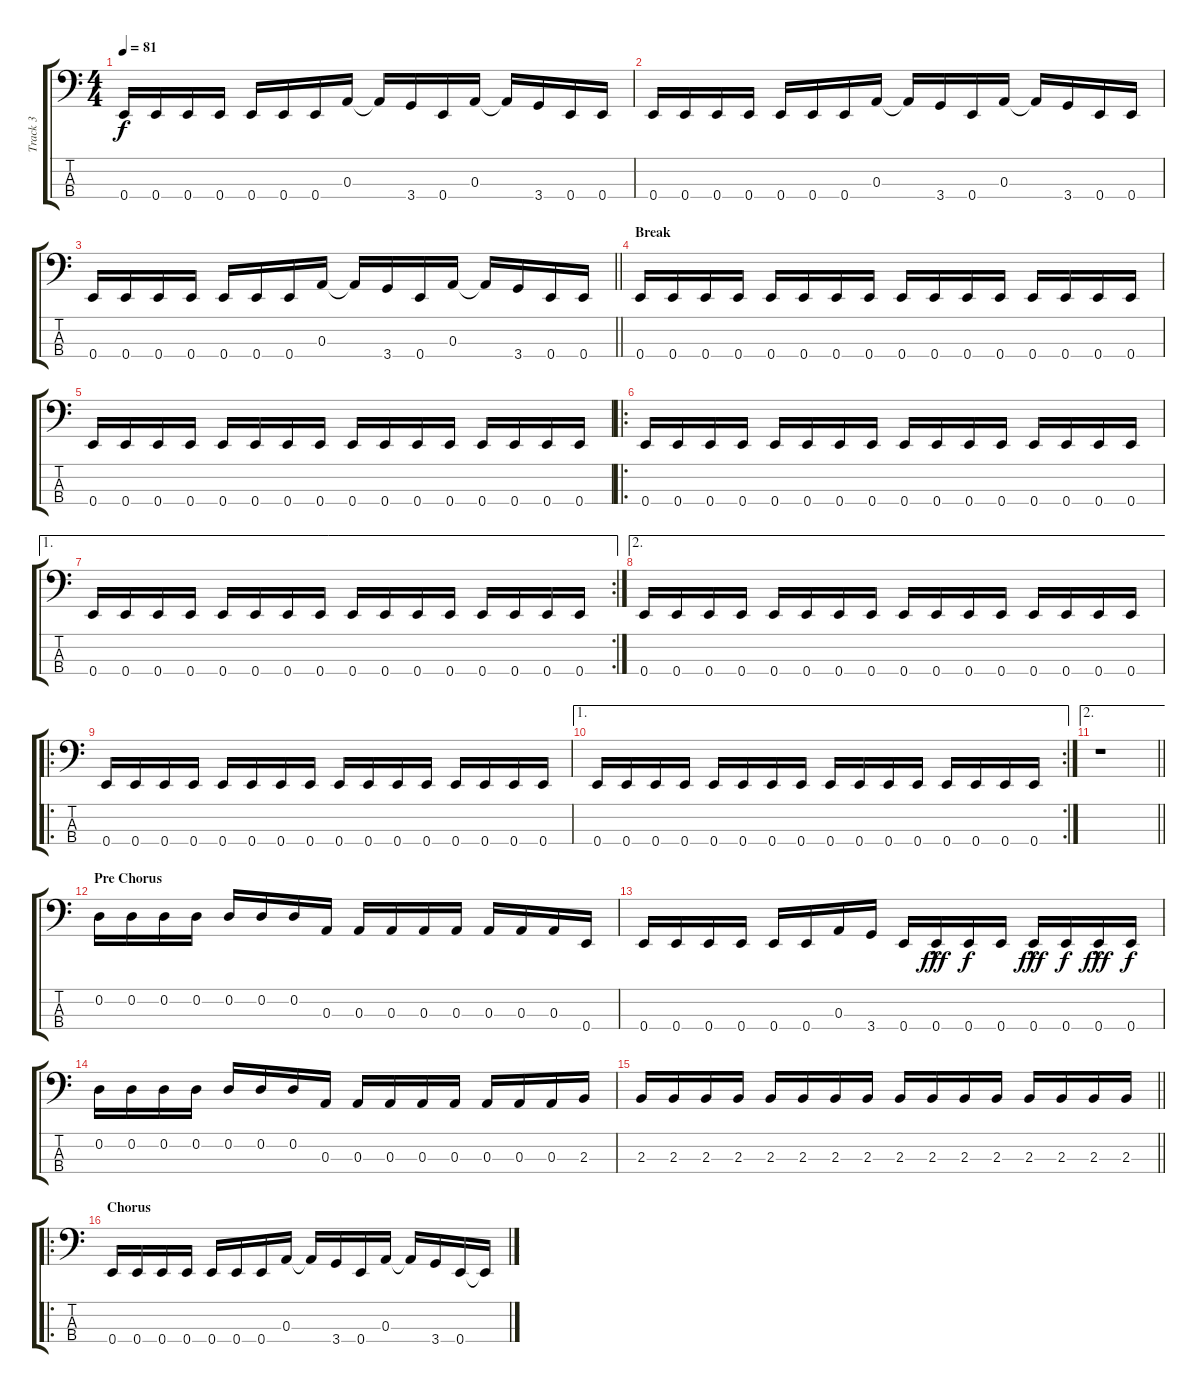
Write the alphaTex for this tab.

\track ("Track 3" "Track 3") {instrument electricbassfinger}
\staff {score tabs}
\tuning (G2 D2 A1 E1) {hide}
\ts (4 4)
\tempo 81
\clef f4
\ks c
0.4.16{dy f} 0.4.16 0.4.16 0.4.16 0.4.16 0.4.16 0.4.16 0.3.16 0.3{t}.16 3.4.16 0.4.16 0.3.16 0.3{t}.16 3.4.16 0.4.16 0.4.16 |
0.4.16 0.4.16 0.4.16 0.4.16 0.4.16 0.4.16 0.4.16 0.3.16 0.3{t}.16 3.4.16 0.4.16 0.3.16 0.3{t}.16 3.4.16 0.4.16 0.4.16 |
\barLineRight lightlight
0.4.16 0.4.16 0.4.16 0.4.16 0.4.16 0.4.16 0.4.16 0.3.16 0.3{t}.16 3.4.16 0.4.16 0.3.16 0.3{t}.16 3.4.16 0.4.16 0.4.16 |
\section ("" "Break")
0.4.16 0.4.16 0.4.16 0.4.16 0.4.16 0.4.16 0.4.16 0.4.16 0.4.16 0.4.16 0.4.16 0.4.16 0.4.16 0.4.16 0.4.16 0.4.16 |
0.4.16 0.4.16 0.4.16 0.4.16 0.4.16 0.4.16 0.4.16 0.4.16 0.4.16 0.4.16 0.4.16 0.4.16 0.4.16 0.4.16 0.4.16 0.4.16 |
\ro
0.4.16 0.4.16 0.4.16 0.4.16 0.4.16 0.4.16 0.4.16 0.4.16 0.4.16 0.4.16 0.4.16 0.4.16 0.4.16 0.4.16 0.4.16 0.4.16 |
\ae 1
\rc 2
0.4.16 0.4.16 0.4.16 0.4.16 0.4.16 0.4.16 0.4.16 0.4.16 0.4.16 0.4.16 0.4.16 0.4.16 0.4.16 0.4.16 0.4.16 0.4.16 |
\ae 2
0.4.16 0.4.16 0.4.16 0.4.16 0.4.16 0.4.16 0.4.16 0.4.16 0.4.16 0.4.16 0.4.16 0.4.16 0.4.16 0.4.16 0.4.16 0.4.16 |
\ro
0.4.16 0.4.16 0.4.16 0.4.16 0.4.16 0.4.16 0.4.16 0.4.16 0.4.16 0.4.16 0.4.16 0.4.16 0.4.16 0.4.16 0.4.16 0.4.16 |
\ae 1
\rc 2
0.4.16 0.4.16 0.4.16 0.4.16 0.4.16 0.4.16 0.4.16 0.4.16 0.4.16 0.4.16 0.4.16 0.4.16 0.4.16 0.4.16 0.4.16 0.4.16 |
\ae 2
\barLineRight lightlight
r.1 |
\section ("" "Pre Chorus")
0.2.16 0.2.16 0.2.16 0.2.16 0.2.16 0.2.16 0.2.16 0.3.16 0.3.16 0.3.16 0.3.16 0.3.16 0.3.16 0.3.16 0.3.16 0.4.16 |
0.4.16 0.4.16 0.4.16 0.4.16 0.4.16 0.4.16 0.3.16 3.4.16 0.4.16 0.4{hac}.16{dy fff} 0.4.16{dy f} 0.4.16 0.4{hac}.16{dy fff} 0.4.16{dy f} 0.4{hac}.16{dy fff} 0.4.16{dy f} |
0.2.16 0.2.16 0.2.16 0.2.16 0.2.16 0.2.16 0.2.16 0.3.16 0.3.16 0.3.16 0.3.16 0.3.16 0.3.16 0.3.16 0.3.16 2.3.16 |
\barLineRight lightlight
2.3.16 2.3.16 2.3.16 2.3.16 2.3.16 2.3.16 2.3.16 2.3.16 2.3.16 2.3.16 2.3.16 2.3.16 2.3.16 2.3.16 2.3.16 2.3.16 |
\ro
\section ("" "Chorus")
0.4.16 0.4.16 0.4.16 0.4.16 0.4.16 0.4.16 0.4.16 0.3.16 0.3{t}.16 3.4.16 0.4.16 0.3.16 0.3{t}.16 3.4.16 0.4.16 0.4{t}.16
